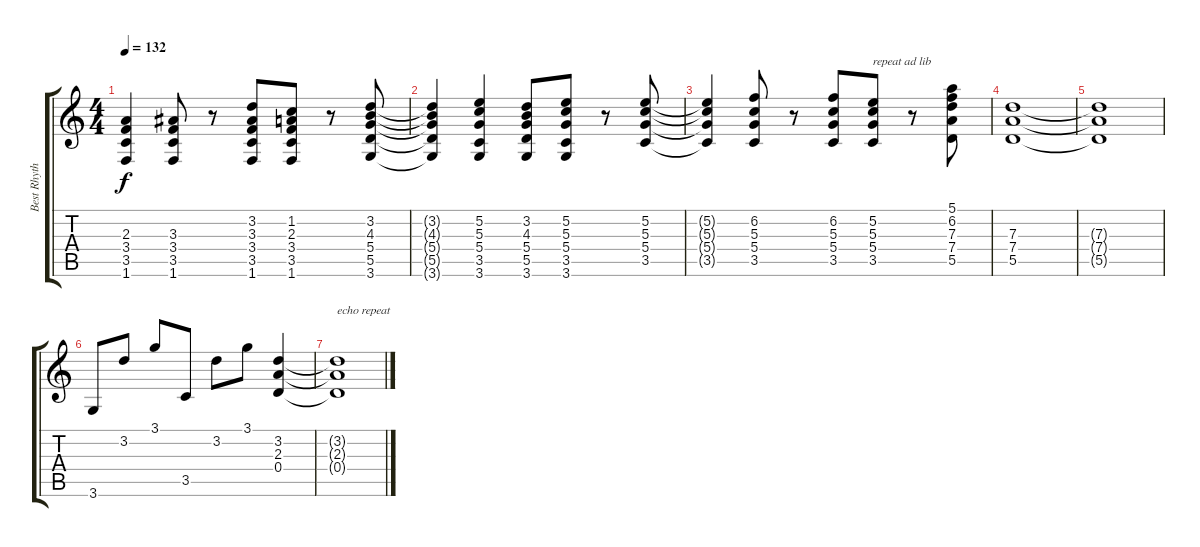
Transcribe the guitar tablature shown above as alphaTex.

\track ("Best Rhythm Guitar Combo" "Best Rhyth") {instrument electricguitarclean}
\staff {score tabs}
\tuning (E4 B3 G3 D3 A2 E2) {hide}
\ts (4 4)
\tempo 132
\clef g2
\ks c
(2.3{t} 3.4{t} 3.5{t} 1.6{t}).4{dy f} (3.3 3.4 3.5 1.6).8 r.8 (3.2 3.3 3.4 3.5 1.6).8 (1.2 2.3 3.4 3.5 1.6).8 r.8 (3.2 4.3 5.4 5.5 3.6).8 |
(3.2{t} 4.3{t} 5.4{t} 5.5{t} 3.6{t}).4 (5.2 5.3 5.4 3.5 3.6).4 (3.2 4.3 5.4 5.5 3.6).8 (5.2 5.3 5.4 3.5 3.6).8 r.8 (5.2 5.3 5.4 3.5).8 |
(5.2{t} 5.3{t} 5.4{t} 3.5{t}).4 (6.2 5.3 5.4 3.5).8 r.8 (6.2 5.3 5.4 3.5).8 (5.2 5.3 5.4 3.5).8{txt "repeat ad lib"} r.8 (5.1 6.2 7.3 7.4 5.5).8 |
(7.3 7.4 5.5).1 |
(7.3{t} 7.4{t} 5.5{t}).1 |
3.6.8{volume 0 instrument electricguitarclean} 3.2.8 3.1.8 3.5.8 3.2.8 3.1.8 (3.2 2.3 0.4).4 |
(3.2{t} 2.3{t} 0.4{t}).1{txt "echo repeat"}
